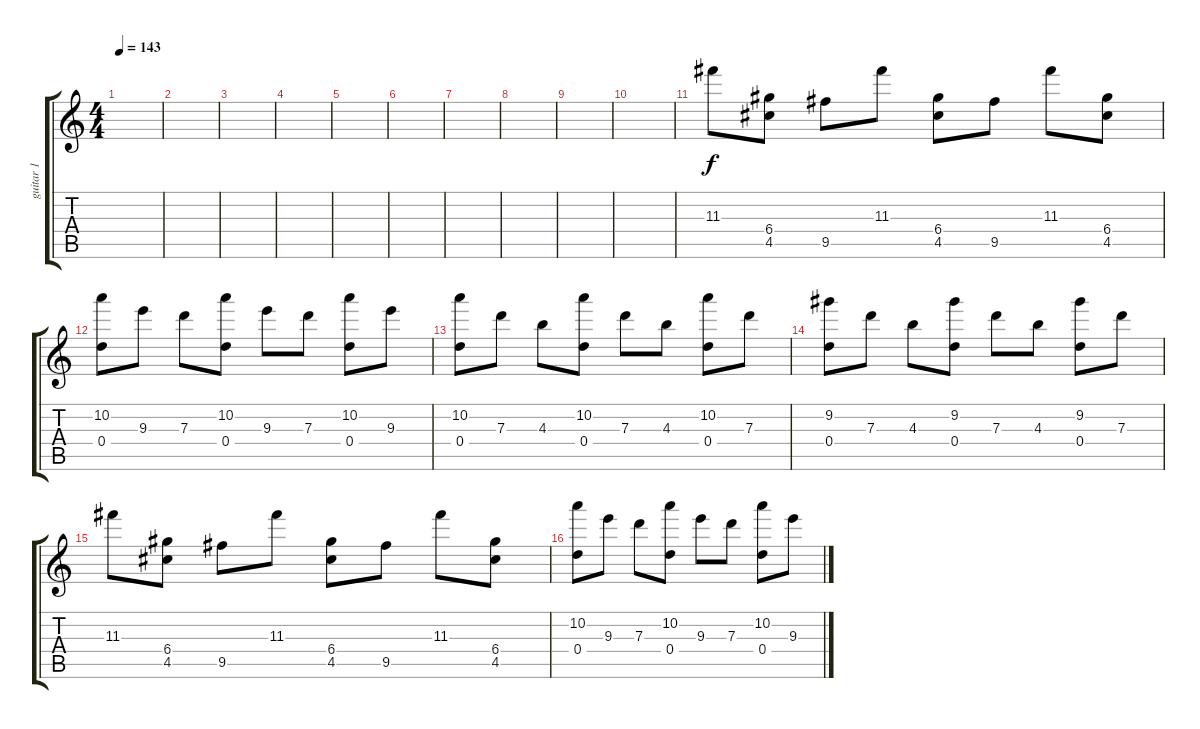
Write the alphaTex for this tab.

\track ("guitar 1" "guitar 1") {instrument distortionguitar}
\staff {score tabs}
\tuning (E5 B4 G4 D4 A3 E3) {hide}
\ts (4 4)
\tempo 143
\clef g2
\ks c
|
|
|
|
|
|
|
|
|
|
11.3.8 (6.4 4.5).8 9.5.8 11.3.8 (6.4 4.5).8 9.5.8 11.3.8 (6.4 4.5).8 |
(10.2 0.4).8 9.3.8 7.3.8 (10.2 0.4).8 9.3.8 7.3.8 (10.2 0.4).8 9.3.8 |
(10.2 0.4).8 7.3.8 4.3.8 (10.2 0.4).8 7.3.8 4.3.8 (10.2 0.4).8 7.3.8 |
(9.2 0.4).8 7.3.8 4.3.8 (9.2 0.4).8 7.3.8 4.3.8 (9.2 0.4).8 7.3.8 |
11.3.8 (6.4 4.5).8 9.5.8 11.3.8 (6.4 4.5).8 9.5.8 11.3.8 (6.4 4.5).8 |
(10.2 0.4).8 9.3.8 7.3.8 (10.2 0.4).8 9.3.8 7.3.8 (10.2 0.4).8 9.3.8
